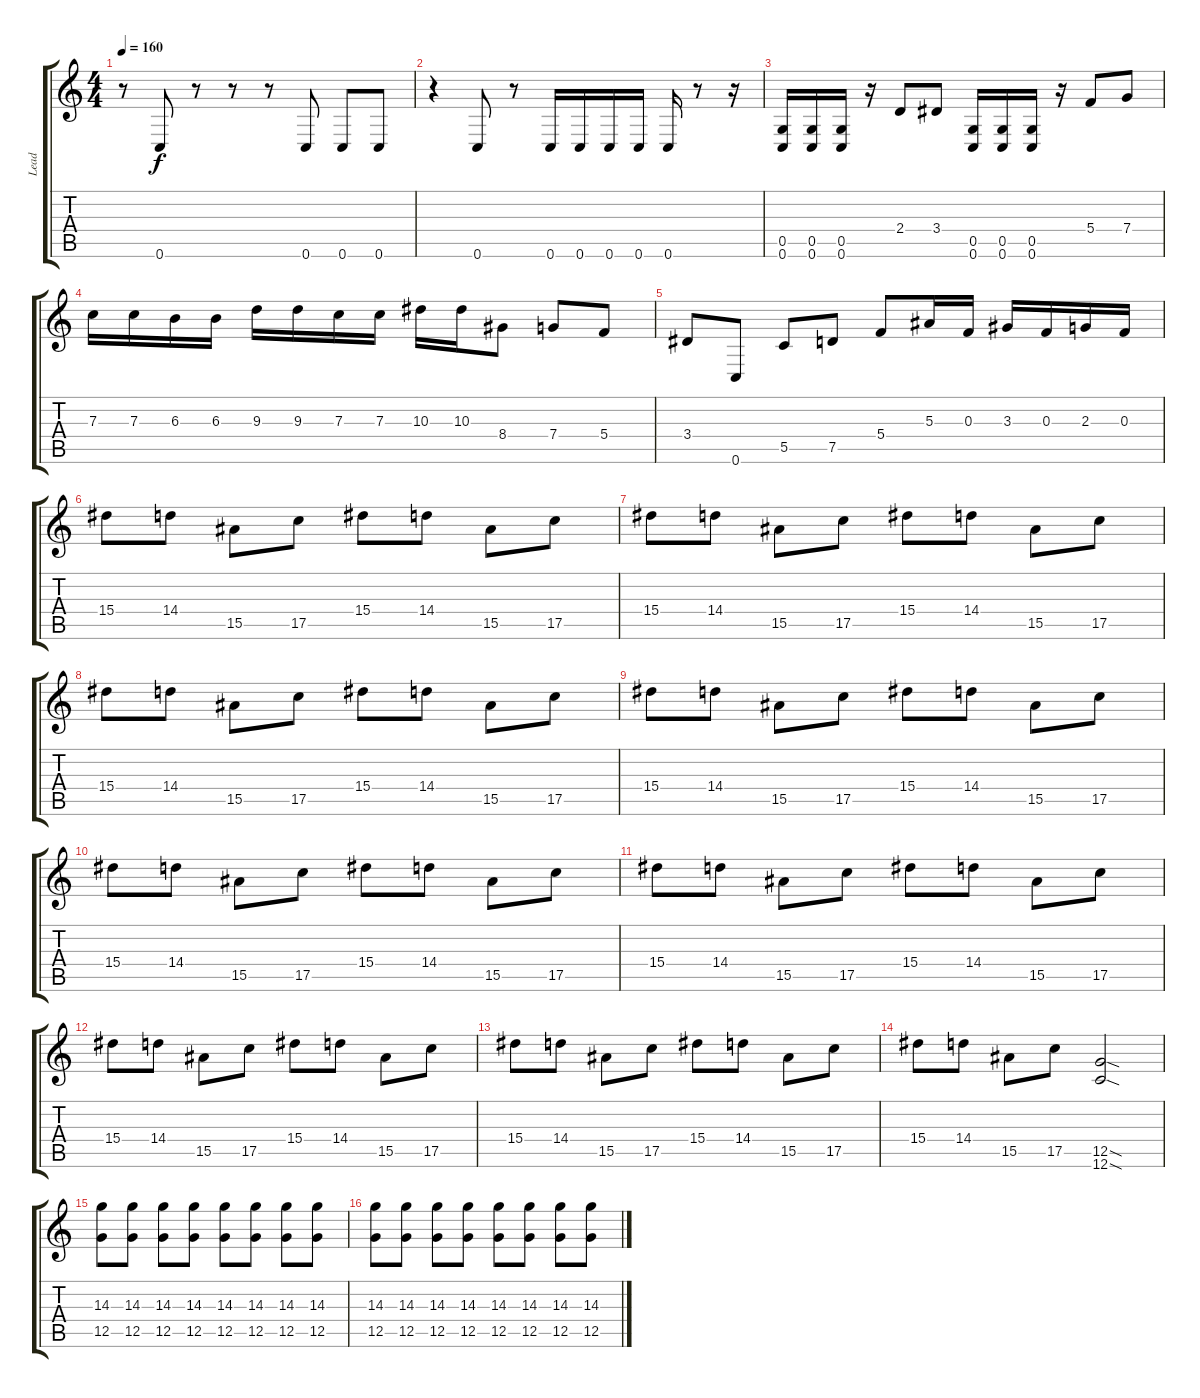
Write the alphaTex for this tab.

\track ("Lead" "Lead") {instrument distortionguitar}
\staff {score tabs}
\tuning (D4 A3 F3 C3 G2 C2) {hide}
\ts (4 4)
\tempo 160
\clef g2
\ks c
r.8{dy f} 0.6.8 r.8 r.8 r.8 0.6.8 0.6.8 0.6.8 |
r.4 0.6.8 r.8 0.6.16 0.6.16 0.6.16 0.6.16 0.6.16 r.8 r.16 |
(0.5 0.6).16 (0.5 0.6).16 (0.5 0.6).16 r.16 2.4.8 3.4.8 (0.5 0.6).16 (0.5 0.6).16 (0.5 0.6).16 r.16 5.4.8 7.4.8 |
7.3.16 7.3.16 6.3.16 6.3.16 9.3.16 9.3.16 7.3.16 7.3.16 10.3.16 10.3.16 8.4.8 7.4.8 5.4.8 |
3.4.8 0.6.8 5.5.8 7.5.8 5.4.8 5.3.16 0.3.16 3.3.16 0.3.16 2.3.16 0.3.16 |
15.4.8 14.4.8 15.5.8 17.5.8 15.4.8 14.4.8 15.5.8 17.5.8 |
15.4.8 14.4.8 15.5.8 17.5.8 15.4.8 14.4.8 15.5.8 17.5.8 |
15.4.8 14.4.8 15.5.8 17.5.8 15.4.8 14.4.8 15.5.8 17.5.8 |
15.4.8 14.4.8 15.5.8 17.5.8 15.4.8 14.4.8 15.5.8 17.5.8 |
15.4.8 14.4.8 15.5.8 17.5.8 15.4.8 14.4.8 15.5.8 17.5.8 |
15.4.8 14.4.8 15.5.8 17.5.8 15.4.8 14.4.8 15.5.8 17.5.8 |
15.4.8 14.4.8 15.5.8 17.5.8 15.4.8 14.4.8 15.5.8 17.5.8 |
15.4.8 14.4.8 15.5.8 17.5.8 15.4.8 14.4.8 15.5.8 17.5.8 |
15.4.8 14.4.8 15.5.8 17.5.8 (12.5{sod} 12.6{sod}).2 |
(14.3 12.5).8 (14.3 12.5).8 (14.3 12.5).8 (14.3 12.5).8 (14.3 12.5).8 (14.3 12.5).8 (14.3 12.5).8 (14.3 12.5).8 |
(14.3 12.5).8 (14.3 12.5).8 (14.3 12.5).8 (14.3 12.5).8 (14.3 12.5).8 (14.3 12.5).8 (14.3 12.5).8 (14.3 12.5).8
